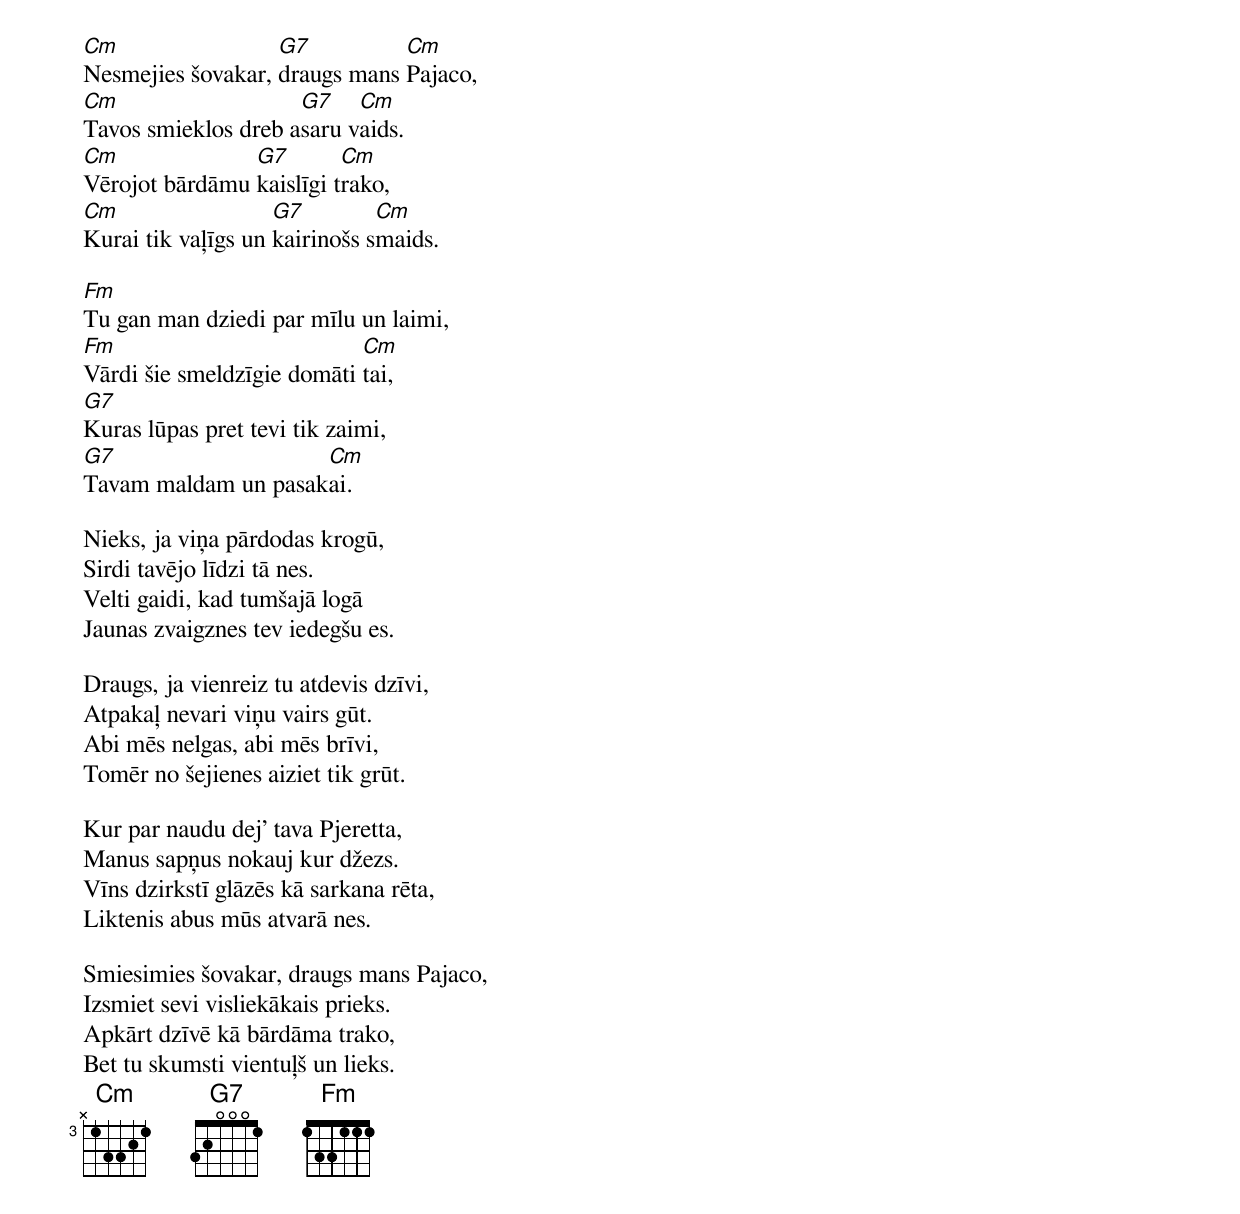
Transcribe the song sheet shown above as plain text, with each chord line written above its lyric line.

Cm	           G7	       Cm
Nesmejies šovakar, draugs mans Pajaco,
Cm		     G7	   Cm
Tavos smieklos dreb asaru vaids.
Cm	        G7	  Cm
Vērojot bārdāmu kaislīgi trako,
Cm	            G7	       Cm
Kurai tik vaļīgs un kairinošs smaids.

Fm
Tu gan man dziedi par mīlu un laimi,
Fm	                    Cm
Vārdi šie smeldzīgie domāti tai,
G7
Kuras lūpas pret tevi tik zaimi,
G7	             Cm
Tavam maldam un pasakai.

Nieks, ja viņa pārdodas krogū,
Sirdi tavējo līdzi tā nes.
Velti gaidi, kad tumšajā logā
Jaunas zvaigznes tev iedegšu es.

Draugs, ja vienreiz tu atdevis dzīvi,
Atpakaļ nevari viņu vairs gūt.
Abi mēs nelgas, abi mēs brīvi,
Tomēr no šejienes aiziet tik grūt.

Kur par naudu dej’ tava Pjeretta,
Manus sapņus nokauj kur džezs.
Vīns dzirkstī glāzēs kā sarkana rēta,
Liktenis abus mūs atvarā nes.

Smiesimies šovakar, draugs mans Pajaco,
Izsmiet sevi visliekākais prieks.
Apkārt dzīvē kā bārdāma trako,
Bet tu skumsti vientuļš un lieks.
